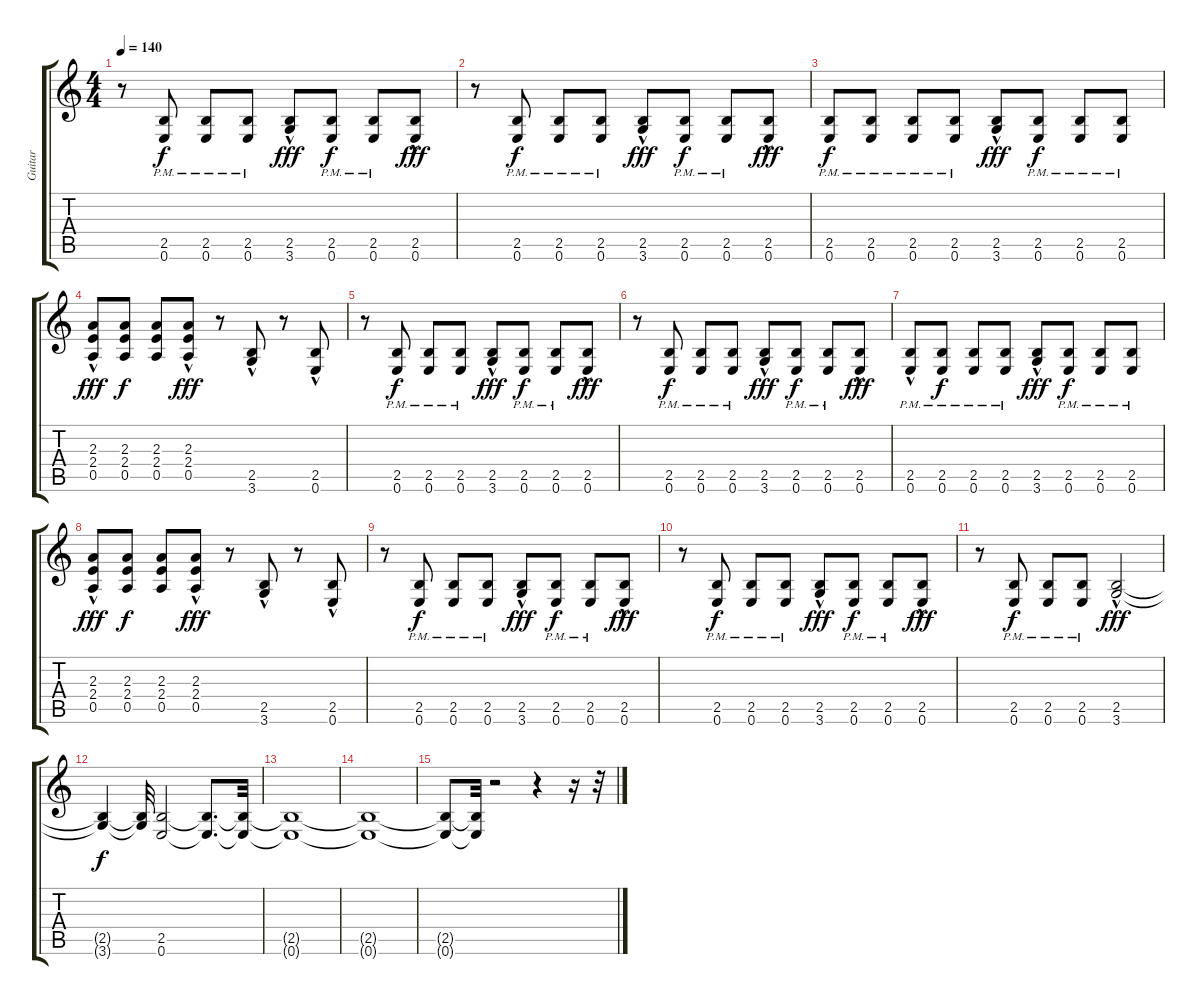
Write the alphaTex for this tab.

\track ("Guitar" "Guitar") {instrument acousticguitarsteel}
\staff {score tabs}
\tuning (E4 B3 G3 D3 A2 E2) {hide}
\ts (4 4)
\tempo 140
\clef g2
\ks c
r.8{dy fff} (2.5{pm} 0.6{pm}).8{dy f} (2.5{pm} 0.6{pm}).8 (2.5{pm} 0.6{pm}).8 (2.5{hac} 3.6{hac}).8{dy fff} (2.5{pm} 0.6{pm}).8{dy f} (2.5{pm} 0.6{pm}).8 (2.5{hac} 0.6{hac}).8{dy fff} |
r.8 (2.5{pm} 0.6{pm}).8{dy f} (2.5{pm} 0.6{pm}).8 (2.5{pm} 0.6{pm}).8 (2.5{hac} 3.6{hac}).8{dy fff} (2.5{pm} 0.6{pm}).8{dy f} (2.5{pm} 0.6{pm}).8 (2.5{hac} 0.6{hac}).8{dy fff} |
(2.5{pm} 0.6).8{dy f} (2.5{pm} 0.6{pm}).8 (2.5{pm} 0.6{pm}).8 (2.5{pm} 0.6{pm}).8 (2.5{hac} 3.6{hac}).8{dy fff} (2.5{pm} 0.6{pm}).8{dy f} (2.5{pm} 0.6{pm}).8 (2.5{pm} 0.6{pm}).8 |
(2.3{hac} 2.4{hac} 0.5{hac}).8{dy fff} (2.3 2.4 0.5).8{dy f} (2.3 2.4 0.5).8 (2.3{hac} 2.4{hac} 0.5{hac}).8{dy fff} r.8 (2.5{hac} 3.6{hac}).8 r.8 (2.5{hac} 0.6{hac}).8 |
r.8 (2.5{pm} 0.6{pm}).8{dy f} (2.5{pm} 0.6{pm}).8 (2.5{pm} 0.6{pm}).8 (2.5{hac} 3.6{hac}).8{dy fff} (2.5{pm} 0.6{pm}).8{dy f} (2.5{pm} 0.6{pm}).8 (2.5{hac} 0.6{hac}).8{dy fff} |
r.8 (2.5{pm} 0.6{pm}).8{dy f} (2.5{pm} 0.6{pm}).8 (2.5{pm} 0.6{pm}).8 (2.5{hac} 3.6{hac}).8{dy fff} (2.5{pm} 0.6{pm}).8{dy f} (2.5{pm} 0.6{pm}).8 (2.5{hac} 0.6{hac}).8{dy fff} |
(2.5{hac pm} 0.6{hac pm}).8 (2.5{pm} 0.6{pm}).8{dy f} (2.5{pm} 0.6{pm}).8 (2.5{pm} 0.6{pm}).8 (2.5{hac} 3.6{hac}).8{dy fff} (2.5{pm} 0.6{pm}).8{dy f} (2.5{pm} 0.6{pm}).8 (2.5{pm} 0.6{pm}).8 |
(2.3{hac} 2.4{hac} 0.5{hac}).8{dy fff} (2.3 2.4 0.5).8{dy f} (2.3 2.4 0.5).8 (2.3{hac} 2.4{hac} 0.5{hac}).8{dy fff} r.8 (2.5{hac} 3.6{hac}).8 r.8 (2.5{hac} 0.6{hac}).8 |
r.8 (2.5{pm} 0.6{pm}).8{dy f} (2.5{pm} 0.6{pm}).8 (2.5{pm} 0.6{pm}).8 (2.5{hac} 3.6{hac}).8{dy fff} (2.5{pm} 0.6{pm}).8{dy f} (2.5{pm} 0.6{pm}).8 (2.5{hac} 0.6{hac}).8{dy fff} |
r.8 (2.5{pm} 0.6{pm}).8{dy f} (2.5{pm} 0.6{pm}).8 (2.5{pm} 0.6{pm}).8 (2.5{hac} 3.6{hac}).8{dy fff} (2.5{pm} 0.6{pm}).8{dy f} (2.5{pm} 0.6{pm}).8 (2.5{hac} 0.6{hac}).8{dy fff} |
r.8 (2.5{pm} 0.6{pm}).8{dy f} (2.5{pm} 0.6{pm}).8 (2.5{pm} 0.6{pm}).8 (2.5{hac} 3.6{hac}).2{dy fff} |
(2.5{t} 3.6{t}).4{dy f} (2.5{t} 3.6{t}).32 (2.5 0.6).2 (2.5{t} 0.6{t}).8{d} (2.5{t} 0.6{t}).32 |
(2.5{t} 0.6{t}).1 |
(2.5{t} 0.6{t}).1 |
(2.5{t} 0.6{t}).8 (2.5{t} 0.6{t}).32 r.2 r.4 r.16 r.32
